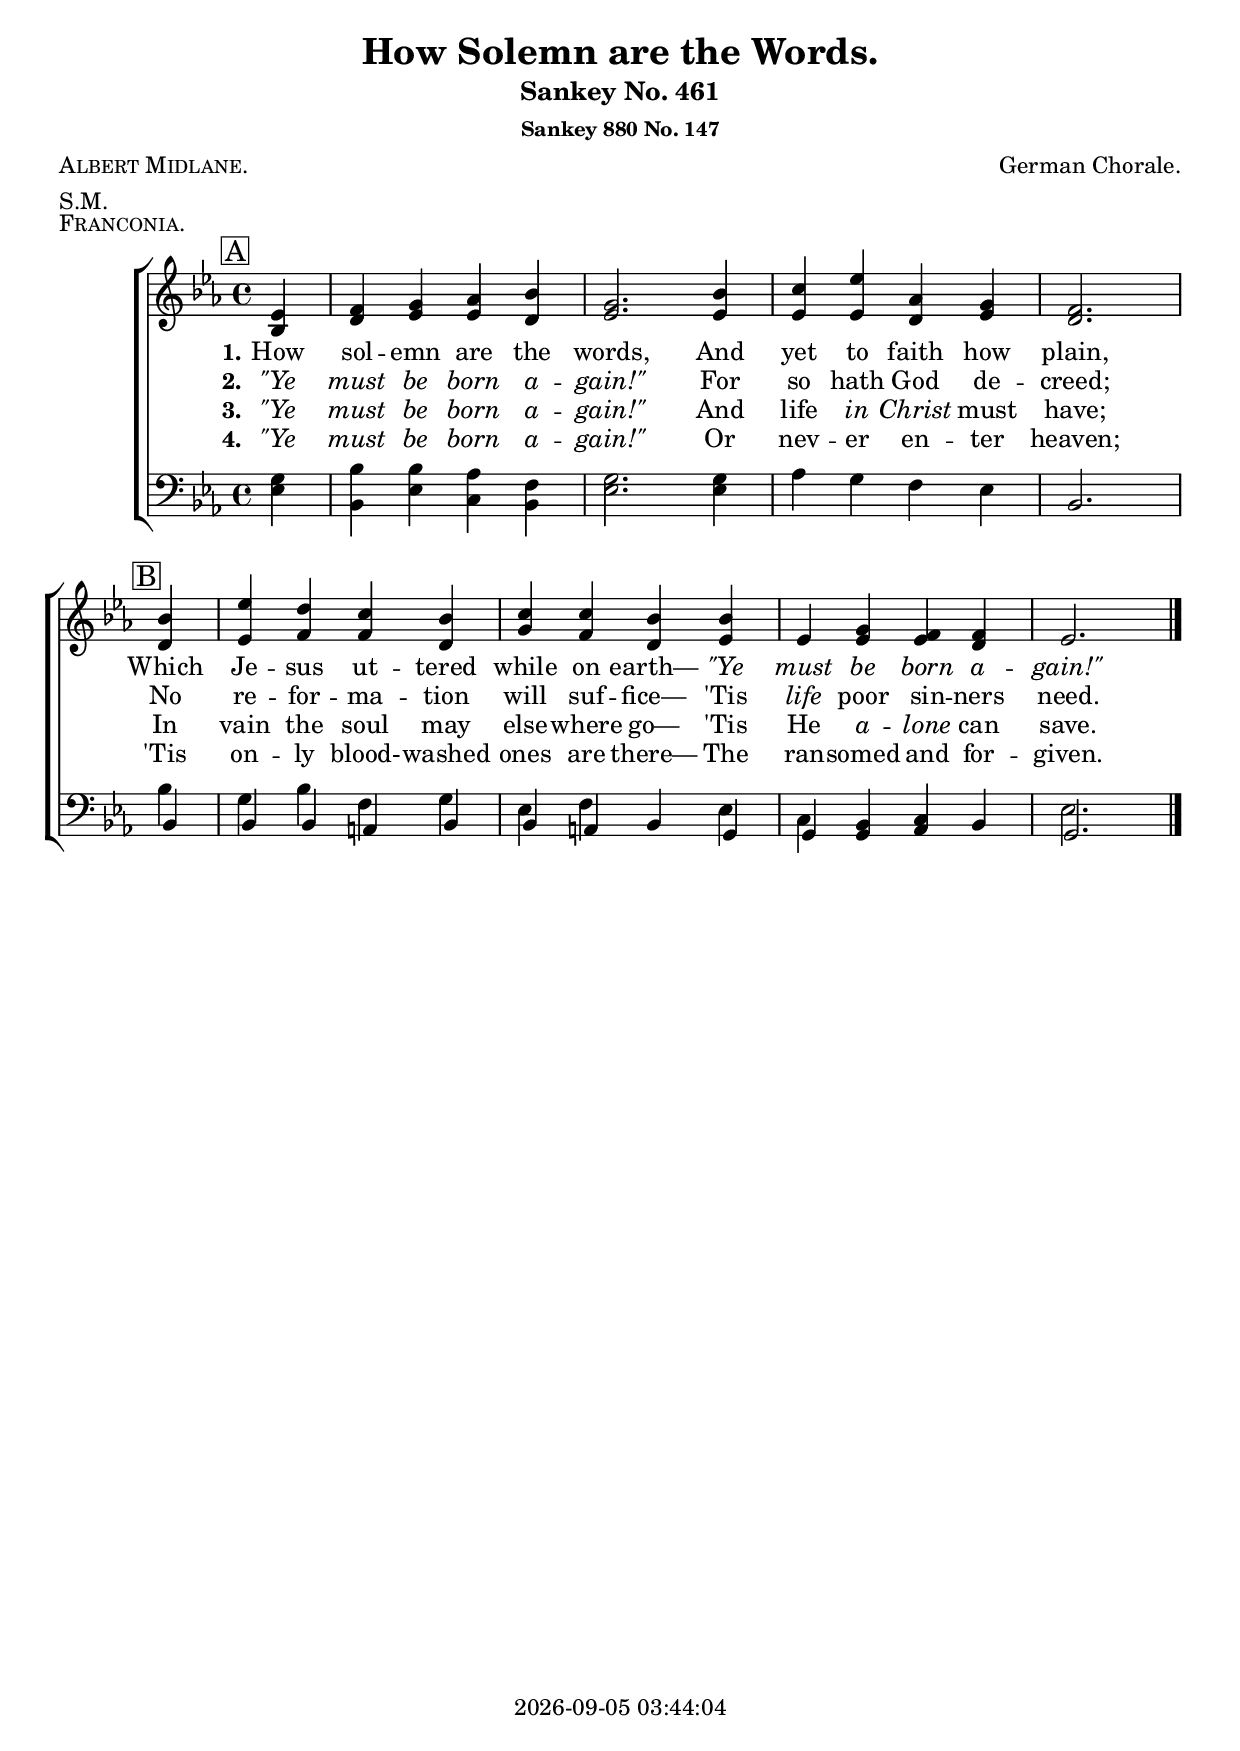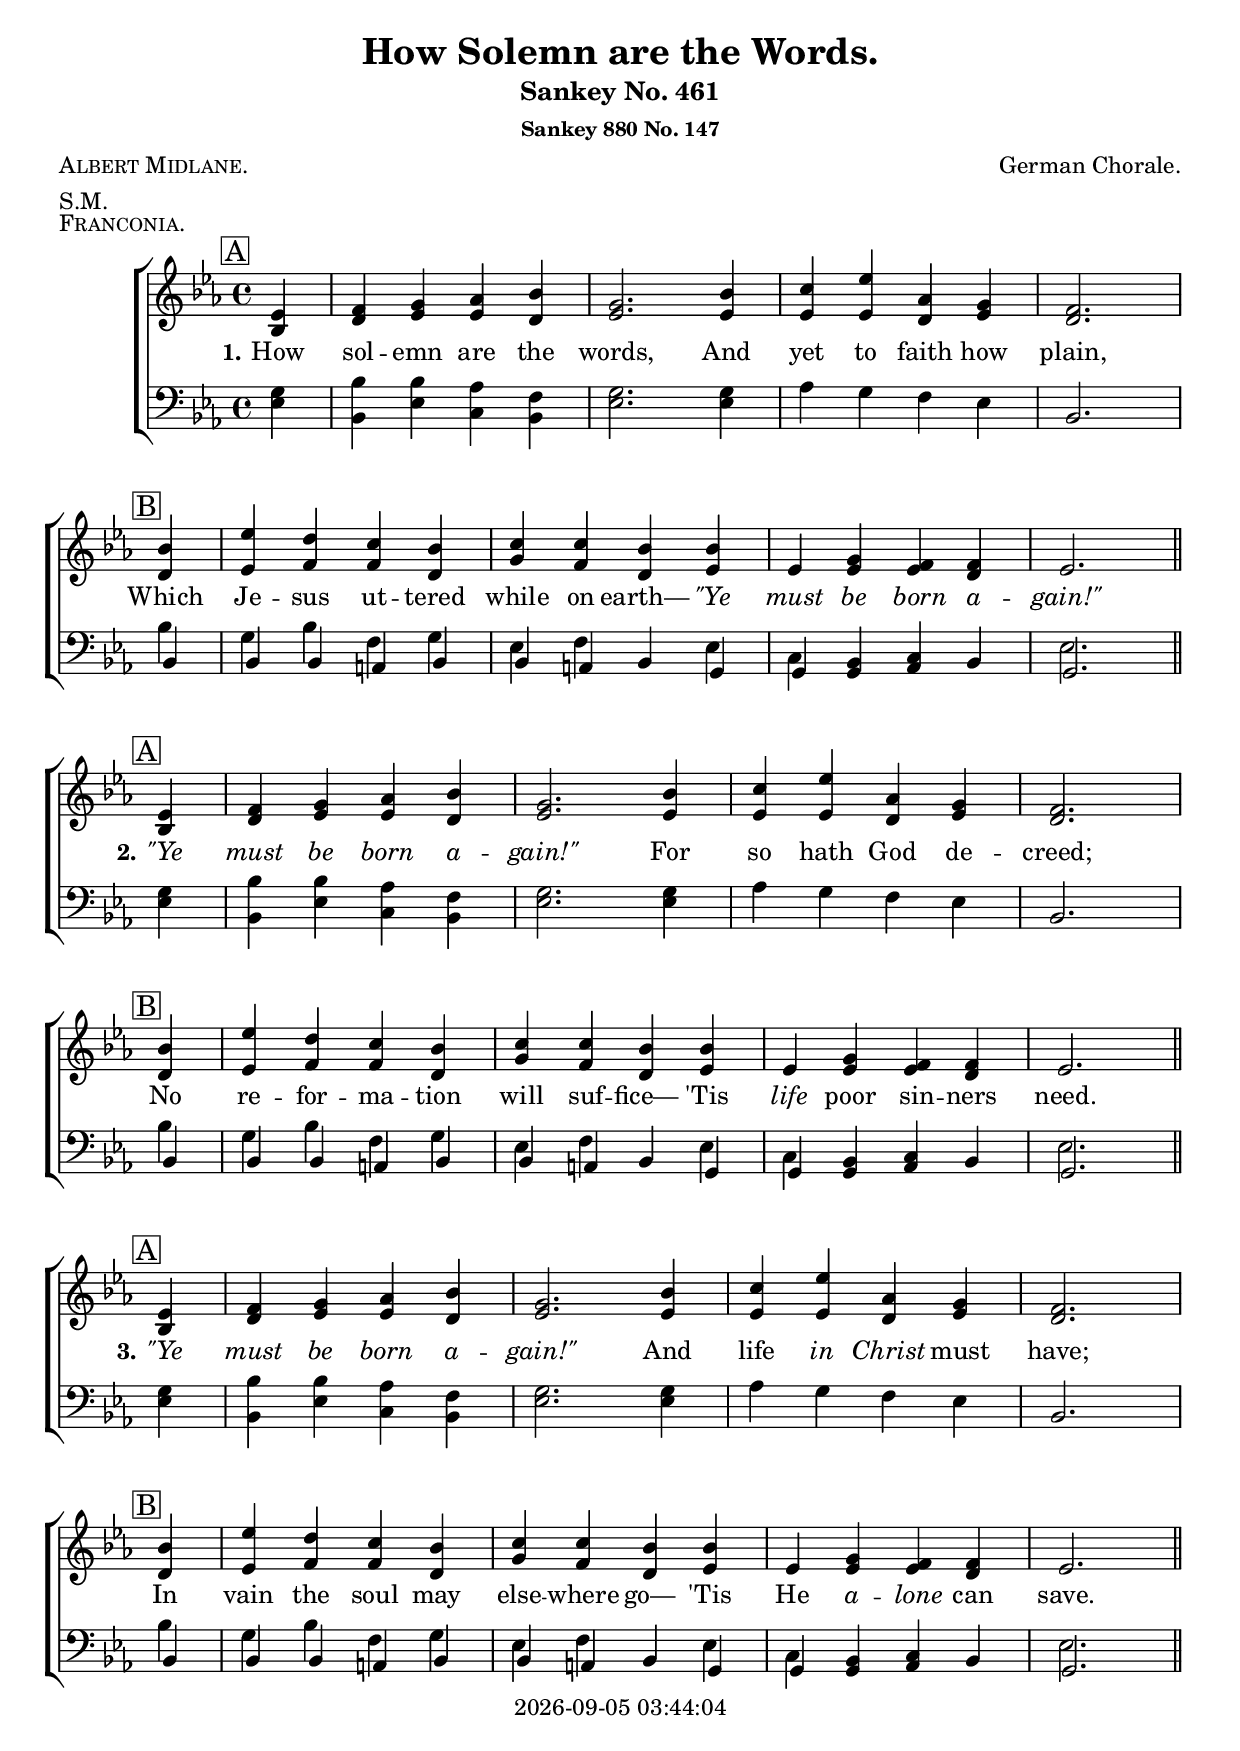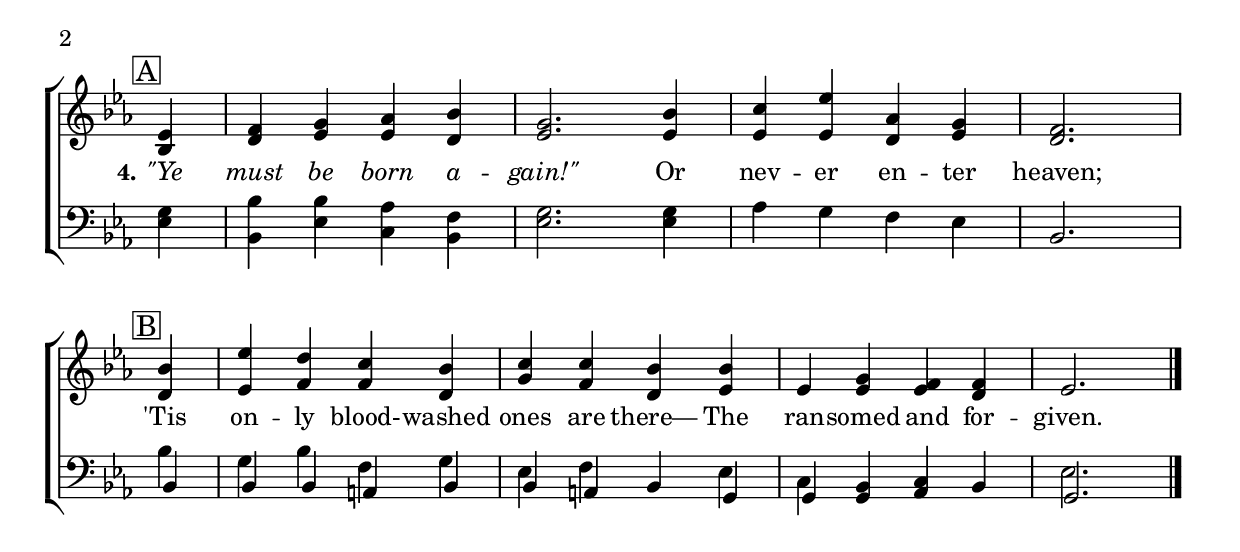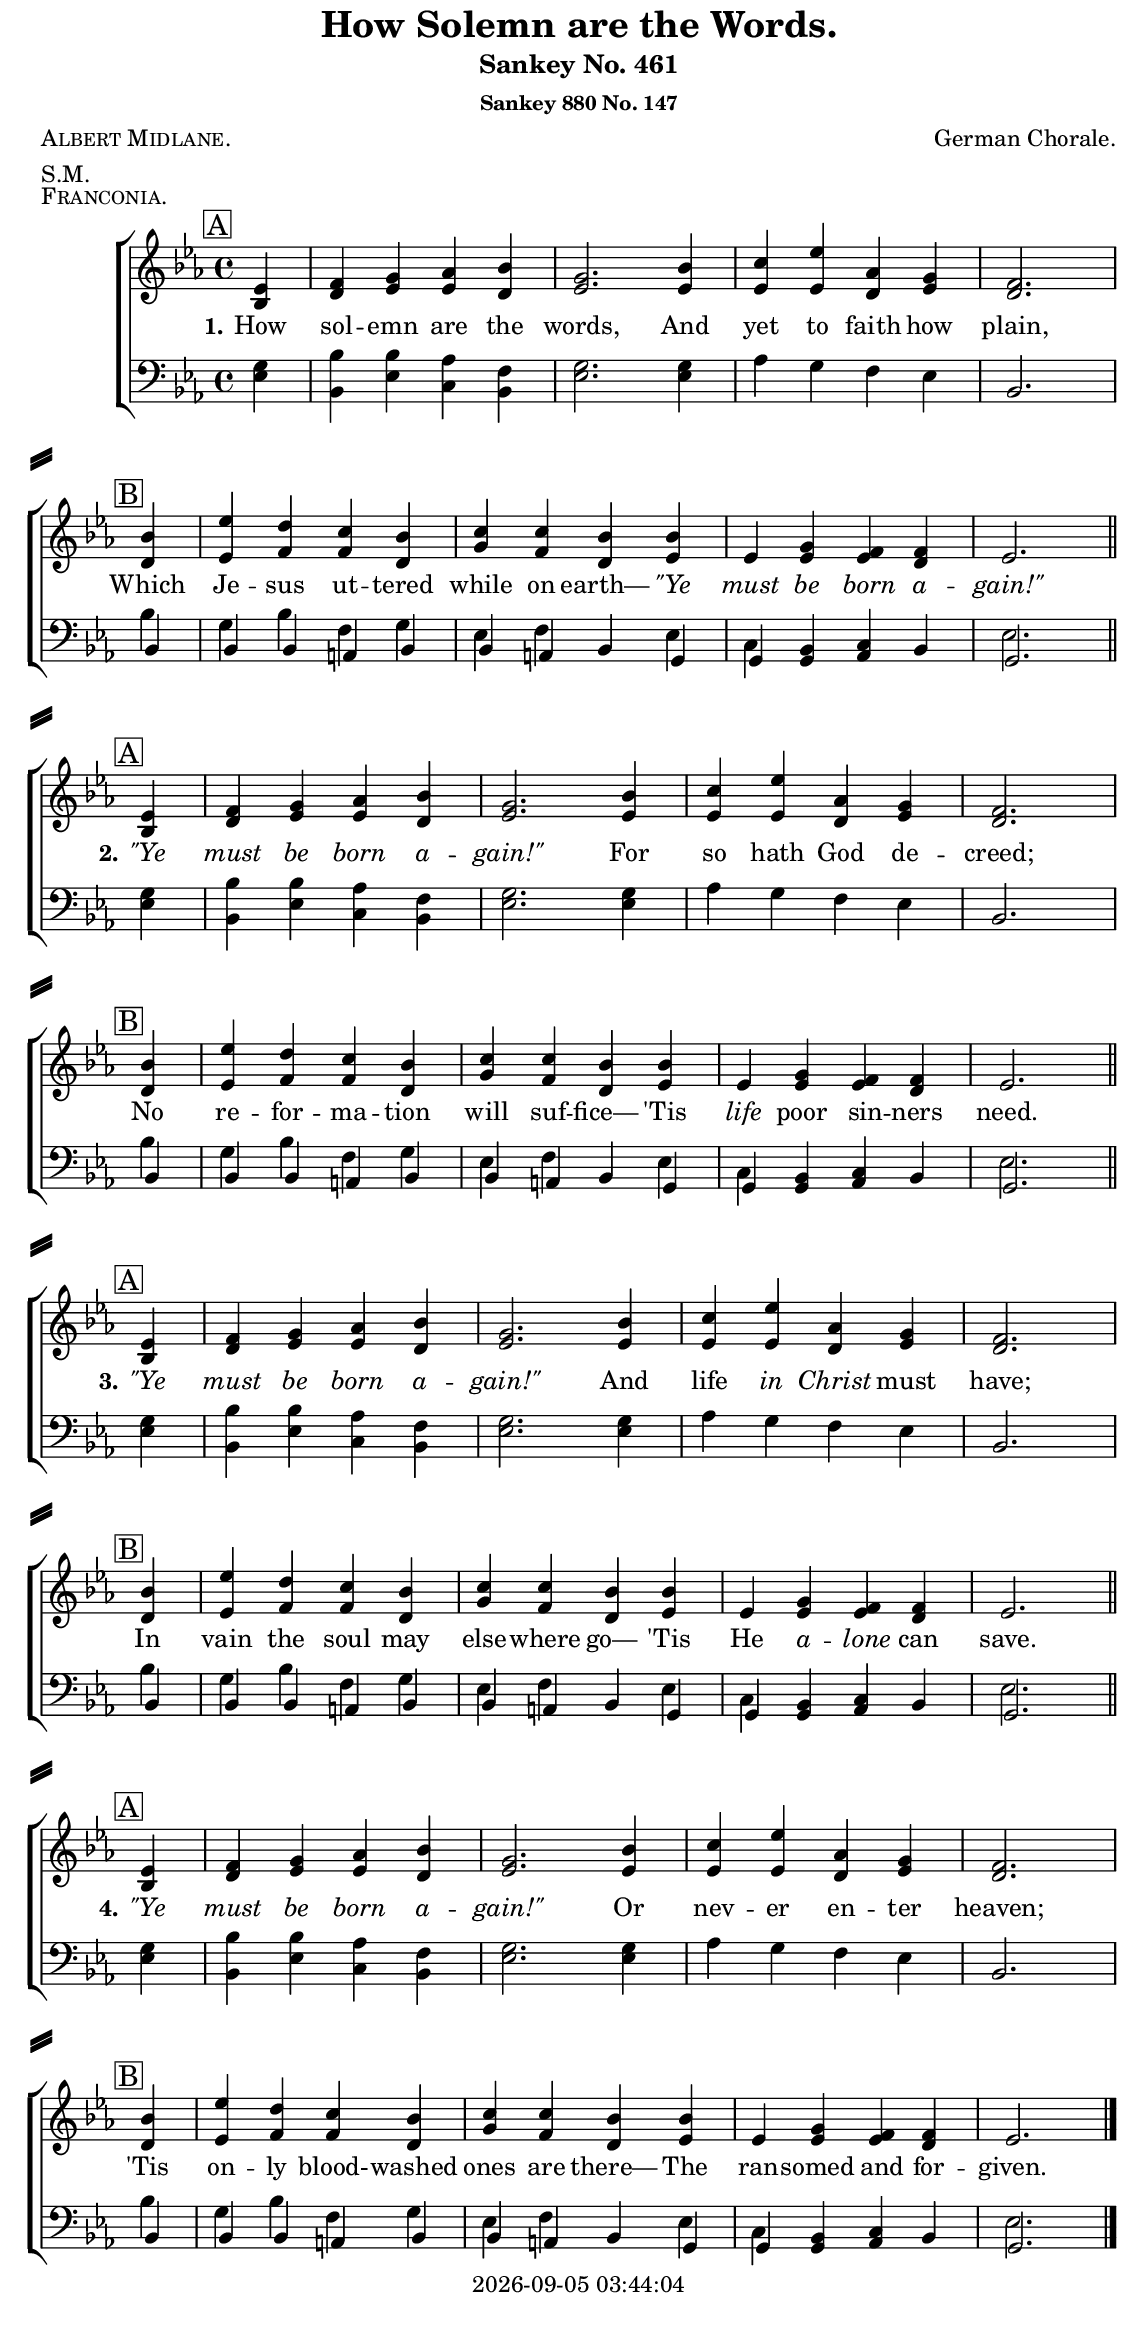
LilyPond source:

\version "2.22.1"

\include "articulate.ly"

today = #(strftime "%Y-%m-%d %H:%M:%S" (localtime (current-time)))

\header {
% centered at top
%  dedication  = "dedication"
  title       = "How Solemn are the Words."
  subtitle    = "Sankey No. 461"
  subsubtitle = "Sankey 880 No. 147"
%  instrument  = "instrument"
  
% arrangement of following lines:
%
%  poet    composer
%  meter   arranger
%  piece       opus

  composer    = \markup "German Chorale."
%  arranger    = "arranger"
%  opus        = "opus"

  poet        = \markup\smallCaps "Albert Midlane."
  meter       = \markup\smallCaps "S.M."
  piece       = \markup\smallCaps "Franconia."

% centered at bottom
% tagline     = "tagline" % default lilypond version
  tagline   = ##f
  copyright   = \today
}

% #(set-global-staff-size 16)

global = {
  \key ees \major
  \time 4/4
  \partial 4
}

RehearsalTrack = {
% \set Score.currentBarNumber = #5
  \mark \markup { \box "A" } s4 s1*3 s2.
  \mark \markup { \box "B" } s4 s1*3 s2.
}

TempoTrack = {
  \set Score.tempoHideNote = ##t
  \tempo 4=120
}

nl = { \bar "||" \break }

soprano = \relative {
  \autoBeamOff
  ees'4 | f4 g aes bes | g2. bes4 | c ees aes, g | f2. \bar "|" \break bes4 |
  ees4 d c bes | c c bes bes | ees, g f f | ees2.
}

alto = \relative {
  \autoBeamOff
  bes4 | d ees ees d | ees2. 4 | 4 4 d ees | d2. 4 |
  ees4 f f d | g f d ees | ees4 4 4 d | ees2.
}

tenor = \relative {
  \autoBeamOff
  g4 | bes bes aes f | g2. 4 | aes g f ees | bes2. 4 |
  bes4 4 a bes | bes a bes g | g bes c bes | g2.
}

bass = \relative {
  \autoBeamOff
  ees4 | bes ees c bes | ees2. 4 | aes g f ees | bes2. bes'4 |
  g4 bes f g | ees f bes, ees | c g aes bes | ees2.
}

nom  = {   \set ignoreMelismata = ##t }
yesm = { \unset ignoreMelismata       }

chorus = \lyricmode {
}

chorusMen = \lyricmode {
}

verses = 4

wordsOne = \lyricmode {
  \set stanza = "1."
  How sol -- emn are the words,
  And yet to faith how plain,
  Which Je -- sus ut -- tered while on earth—
  \markup\italic "\"Ye" \markup\italic must \markup\italic be \markup\italic born \markup\italic a -- \markup\italic "gain!\""
}
  
wordsTwo = \lyricmode {
  \set stanza = "2."
  \markup\italic "\"Ye" \markup\italic must \markup\italic be \markup\italic born \markup\italic a -- \markup\italic "gain!\""
  For so hath God de -- creed;
  No re -- for -- ma -- tion will suf -- fice—
  'Tis \markup\italic life poor sin -- ners need.
}
  
wordsThree = \lyricmode {
  \set stanza = "3."
  \markup\italic "\"Ye" \markup\italic must \markup\italic be \markup\italic born \markup\italic a -- \markup\italic "gain!\""
  And life \markup\italic in \markup\italic Christ must have;
  In vain the soul may else -- where go—
  'Tis He \markup\italic a -- \markup\italic lone can save.
}
  
wordsFour = \lyricmode {
  \set stanza = "4."
  \markup\italic "\"Ye" \markup\italic must \markup\italic be \markup\italic born \markup\italic a -- \markup\italic "gain!\""
  Or nev -- er en -- ter heaven;
  'Tis on -- ly blood- -- washed ones are there—
  The ran -- somed and for -- given.
}
  
wordsMidi = \lyricmode {
  \set stanza = "1."
  "\nHow " sol "emn " "are " "the " "words, "
  "\nAnd " "yet " "to " "faith " "how " "plain, "
  "\nWhich " Je "sus " ut "tered " "while " "on " "earth—"
  "\"Ye " "must " "be " "born " a "gain!\"\n"

  \set stanza = "2."
  "\n\"Ye " "must " "be " "born " a "gain!\" "
  "\nFor " "so " "hath " "God " de "creed; "
  "\nNo " re for ma "tion " "will " suf "fice— "
  "\n'Tis " "life " "poor " sin "ners " "need.\n"

  \set stanza = "3."
  "\n\"Ye " "must " "be " "born " a "gain!\" "
  "\nAnd " "life " "in " "Christ " "must " "have; "
  "\nIn " "vain " "the " "soul " "may " else "where " "go— "
  "\n'Tis " "He " a "lone " "can " "save.\n"

  \set stanza = "4."
  "\n\"Ye " "must " "be " "born " a "gain!\" "
  "\nOr " nev "er " en "ter " "heaven; "
  "\n'Tis " on "ly " blood- "washed " "ones " "are " "there— "
  "\nThe " ran "somed " "and " for "given. "
}

wordsMidiMen = \lyricmode {
}

\book {
  \bookOutputSuffix "midi"
  \score {
%    \articulate
        \new ChoirStaff <<
                                % Soprano staff
          \new Staff = soprano
          <<
            \new Voice { \repeat unfold \verses \TempoTrack     }
            \new Voice { \global \repeat unfold \verses \soprano \bar "|." }
            \addlyrics \wordsMidi
          >>
                                % Alto staff
          \new Staff = alto
          <<
            \new Voice { \global \repeat unfold \verses { \alto \nl } \bar "|." }
          >>
                                % Tenor staff
          \new Staff = tenor
          <<
            \clef "treble_8"
            \new Voice { \global \repeat unfold \verses \tenor }
            \addlyrics \wordsMidiMen
          >>
                                % Bass staff
          \new Staff = bass
          <<
            \clef "bass"
            \new Voice { \global \repeat unfold \verses \bass }
          >>
        >>
    \midi {}
  }
}

\book {
  \bookOutputSuffix "repeat"
  \score {
        \new ChoirStaff <<
                                  % Joint soprano/alto staff
          \new Staff = women \with { printPartCombineTexts = ##f }
          <<
            \new Voice \RehearsalTrack
            \new Voice \TempoTrack
            \new NullVoice = "aligner" \soprano
            \new Voice \partCombine { \global \soprano \bar "|." } { \global \alto }
            \new Lyrics \lyricsto "aligner" { \wordsOne \chorus }
            \new Lyrics \lyricsto "aligner"   \wordsTwo
            \new Lyrics \lyricsto "aligner"   \wordsThree
            \new Lyrics \lyricsto "aligner"   \wordsFour
          >>
                                  % Joint tenor/bass staff
          \new Staff = men \with { printPartCombineTexts = ##f }
          <<
            \clef "bass"
            \new Voice \partCombine { \global \tenor } { \global \bass }
            \new NullVoice = alignerT { \tenor }
          >>
          \new Lyrics \with {alignAboveContext = men} \lyricsto alignerT \chorusMen
        >>
    \layout {
      indent = 1.5\cm
      \pointAndClickOff
      \context {
        \Staff \RemoveAllEmptyStaves
      }
    }
  }
}

singlescore = {
        \new ChoirStaff <<
                                  % Joint soprano/alto staff
          \new Staff = women \with { printPartCombineTexts = ##f }
          <<
            \new Voice { \repeat unfold \verses \RehearsalTrack }
            \new Voice { \repeat unfold \verses \TempoTrack }
            \new NullVoice = "aligner" { \repeat unfold \verses \soprano }
            \new Voice \partCombine { \global \repeat unfold \verses \soprano \bar "|." }
                                    { \global \repeat unfold \verses { \alto \nl } \bar "|." }
            \new Lyrics \lyricsto "aligner" { \wordsOne   \chorus
                                              \wordsTwo   \chorus
                                              \wordsThree \chorus
                                              \wordsFour  \chorus
                                            }
          >>
                                  % Joint tenor/bass staff
          \new Staff = men \with { printPartCombineTexts = ##f }
          <<
            \clef "bass"
            \new Voice \partCombine { \global \repeat unfold \verses \tenor }
                                    { \global \repeat unfold \verses \bass }
            \new NullVoice = alignerT { \repeat unfold \verses \tenor }
          >>
          \new Lyrics \with {alignAboveContext = men} \lyricsto alignerT { \repeat unfold \verses \chorusMen }
        >>
}

\book {
  \bookOutputSuffix "single"
  \score {
    \singlescore
    \layout {
      indent = 1.5\cm
      \pointAndClickOff
      \context {
        \Staff \RemoveAllEmptyStaves
      }
    }
  }
}

\book {
  \bookOutputSuffix "singlepage"
  \paper {
    top-margin = 0
    left-margin = 7
    right-margin = 1
    paper-width = 190\mm
    page-breaking = #ly:one-page-breaking
    system-system-spacing.basic-distance = #15
    system-separator-markup = \slashSeparator
  }
  \score {
    \singlescore
    \layout {
      indent = 1.5\cm
      \pointAndClickOff
      \context {
        \Staff \RemoveAllEmptyStaves
      }
    }
  }
}
